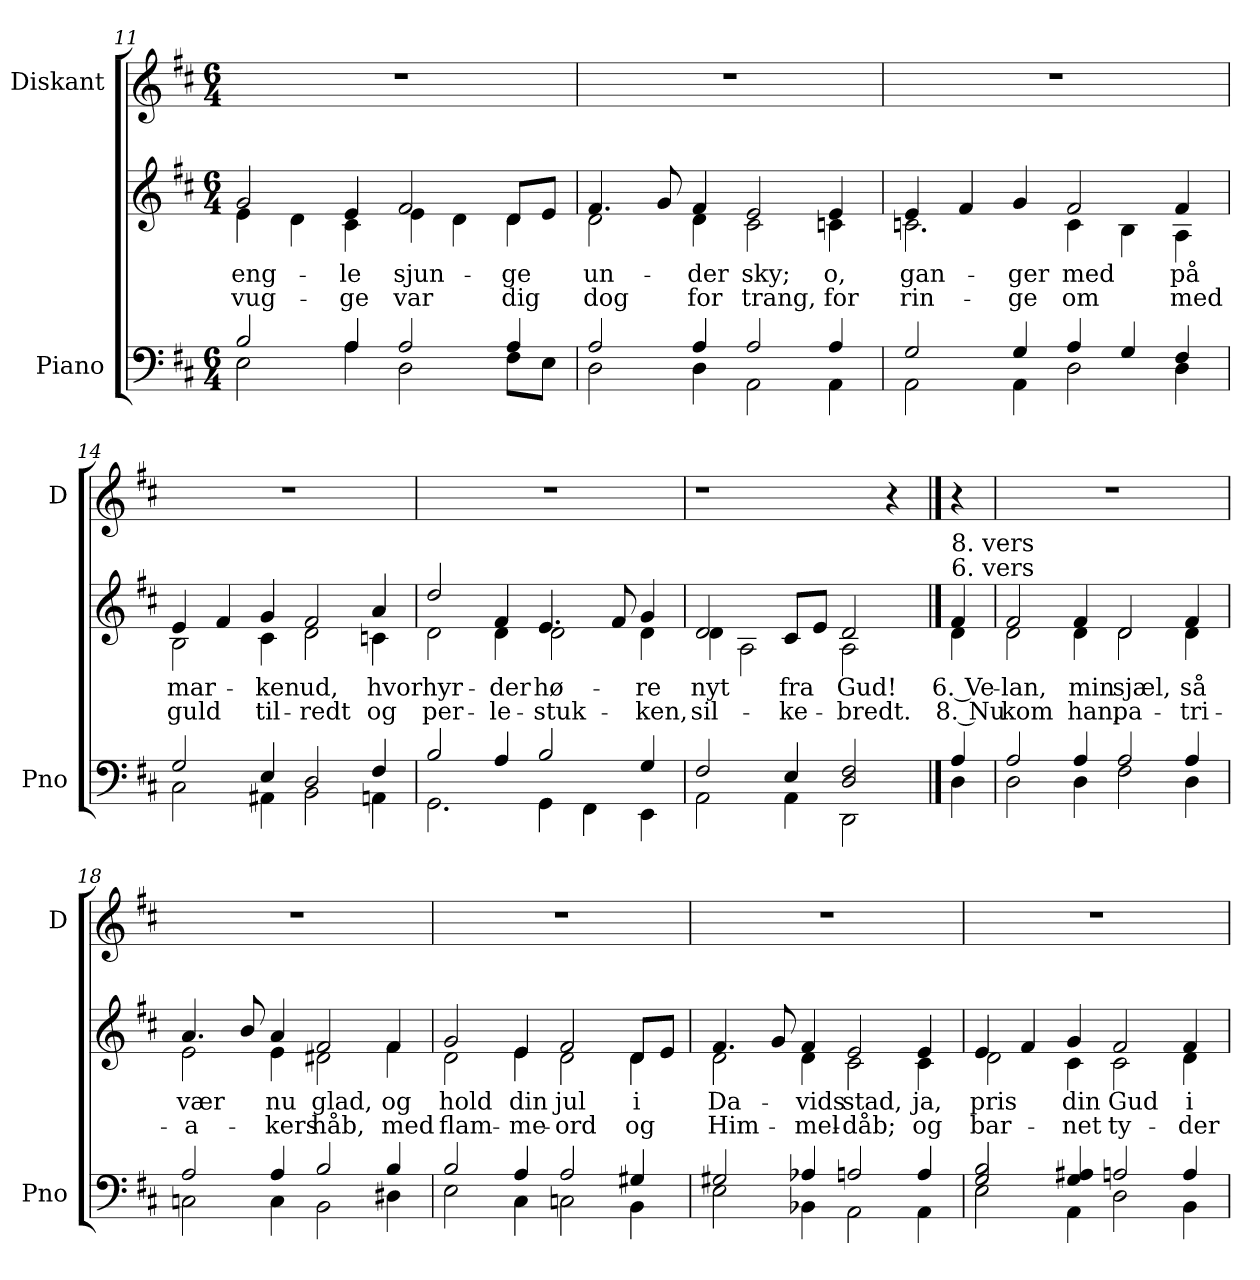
**kern	**kern	**text	**text	**kern
*part2	*part2	*part2	*part2	*part1
*staff3	*staff2	*staff2	*staff2	*staff1
*I"Piano	*	*	*	*I"Diskant
*I'Pno	*	*	*	*I'D
*clefF4	*clefG2	*	*	*clefG2
*k[f#c#]	*k[f#c#]	*	*	*k[f#c#]
*M6/4	*M6/4	*	*	*M6/4
=11	=11	=11	=11	=11
*^	*	*	*	*
!	!	!	!LO:LY:b	!LO:LY:b	!
*	*	*^	*	*	*
2B/	2E\	2g/	4e\	eng-	vug-	1.r
.	.	.	4d\	.	.	.
!	!	!	!	!LO:LY:b	!LO:LY:b	!
4A/	4A\	4e/	4c#\	-le	-ge	.
!	!	!	!	!LO:LY:b	!LO:LY:b	!
2A/	2D\	2f#/	4e\	sjun-	var	.
.	.	.	4d\	.	.	.
!	!	!	!	!LO:LY:b	!LO:LY:b	!
4A/	8F#\L	8d/L	4d\	-ge	dig	.
.	8E\J	8e/J	.	.	.	.
!!LO:PB:g=z
=12	=12	=12	=12	=12	=12	=12
!	!	!	!	!LO:LY:b	!LO:LY:b	!
2A/	2D\	4.f#/	2d\	un-	dog	1.r
.	.	8g/	.	.	.	.
!	!	!	!	!LO:LY:b	!LO:LY:b	!
4A/	4D\	4f#/	4d\	-der	for	.
!	!	!	!	!LO:LY:b	!LO:LY:b	!
2A/	2AA\	2e/	2c#\	sky;	trang,	.
!	!	!	!	!LO:LY:b	!LO:LY:b	!
4A/	4AA\	4e/	4cn\	o,	for	.
=13	=13	=13	=13	=13	=13	=13
!	!	!	!	!LO:LY:b	!LO:LY:b	!
2G/	2AA\	4e/	2.cn\	gan-	rin-	1.r
.	.	4f#/	.	.	.	.
!	!	!	!	!LO:LY:b	!LO:LY:b	!
4G/	4AA\	4g/	.	-ger	-ge	.
!	!	!	!	!LO:LY:b	!LO:LY:b	!
4A/	2D\	2f#/	4c\	med	om	.
4G/	.	.	4B\	.	.	.
!	!	!	!	!LO:LY:b	!LO:LY:b	!
4F#/	4D\	4f#/	4A\	på	med	.
=14	=14	=14	=14	=14	=14	=14
!	!	!	!	!LO:LY:b	!LO:LY:b	!
2G/	2C#\	4e/	2B\	mar-	guld	1.r
.	.	4f#/	.	.	.	.
!	!	!	!	!LO:LY:b	!LO:LY:b	!
4E/	4AA#X\	4g/	4c#\	-ken	til-	.
!	!	!	!	!LO:LY:b	!LO:LY:b	!
2D/	2BB\	2f#/	2d\	ud,	-redt	.
!	!	!	!	!LO:LY:b	!LO:LY:b	!
4F#/	4AAn\	4a/	4cn\	hvor	og	.
!!LO:LB:g=z
=15	=15	=15	=15	=15	=15	=15
!	!	!	!	!LO:LY:b	!LO:LY:b	!
2B/	2.GG\	2dd/	2d\	hyr-	per-	1.r
!	!	!	!	!LO:LY:b	!LO:LY:b	!
4A/	.	4f#/	4d\	-der	-le-	.
!	!	!	!	!LO:LY:b	!LO:LY:b	!
2B/	4GG\	4.e/	2d\	hø-	-stuk-	.
.	4FF#\	.	.	.	.	.
.	.	8f#/	.	.	.	.
!	!	!	!	!LO:LY:b	!LO:LY:b	!
4G/	4EE\	4g/	4d\	-re	-ken,	.
=16	=16	=16	=16	=16	=16	=16
!	!	!	!	!LO:LY:b	!LO:LY:b	!
2F#/	2AA\	2d/	4d\	nyt	sil-	1r
.	.	.	2A\	.	.	.
!	!	!	!	!LO:LY:b	!LO:LY:b	!
4E/	4AA\	8c#/L	.	fra	-ke-	.
.	.	8e/J	.	.	.	.
!	!	!	!	!LO:LY:b	!LO:LY:b	!
2D/ 2F#/	2DD\	2d/	2A\	Gud!	-bredt.	.
.	.	.	.	.	.	4r
!!LO:LB:g=z
==16X2	==16X2	==16X2	==16X2	==16X2	==16X2	==16X2
!	!	!LO:TX:a:t=6. vers	!	!	!	!
!	!	!LO:TX:a:t=8. vers	!	!	!	!
!	!	!	!	!LO:LY:b	!LO:LY:b	!
4A/	4D\	4f#/	4d\	6. Ve-	8. Nu	4r
=17	=17	=17	=17	=17	=17	=17
!	!	!	!	!LO:LY:b	!LO:LY:b	!
2A/	2D\	2f#/	2d\	-lan,	kom	1.r
!	!	!	!	!LO:LY:b	!LO:LY:b	!
4A/	4D\	4f#/	4d\	min	han,	.
!	!	!	!	!LO:LY:b	!LO:LY:b	!
2A/	2F#\	2d/	2d\	sjæl,	pa-	.
!	!	!	!	!LO:LY:b	!LO:LY:b	!
4A/	4D\	4f#/	4d\	så	-tri-	.
=18	=18	=18	=18	=18	=18	=18
!	!	!	!	!LO:LY:b	!LO:LY:b	!
2A/	2Cn\	4.a/	2e\	vær	-a-	1.r
.	.	8b/	.	.	.	.
!	!	!	!	!LO:LY:b	!LO:LY:b	!
4A/	4C\	4a/	4e\	nu	-kers	.
!	!	!	!	!LO:LY:b	!LO:LY:b	!
2B/	2BB\	2f#/	2d#X\	glad,	håb,	.
!	!	!	!	!LO:LY:b	!LO:LY:b	!
4B/	4D#X\	4f#/	4f#\	og	med	.
=19	=19	=19	=19	=19	=19	=19
!	!	!	!	!LO:LY:b	!LO:LY:b	!
2B/	2E\	2g/	2d\	hold	flam-	1.r
!	!	!	!	!LO:LY:b	!LO:LY:b	!
4A/	4C#\	4e/	4e\	din	-me-	.
!	!	!	!	!LO:LY:b	!LO:LY:b	!
2A/	2Cn\	2f#/	2d\	jul	-ord	.
!	!	!	!	!LO:LY:b	!LO:LY:b	!
4G#X/	4BB\	8d/L	4d\	i	og	.
.	.	8e/J	.	.	.	.
=20	=20	=20	=20	=20	=20	=20
!	!	!	!	!LO:LY:b	!LO:LY:b	!
2G#X/	2E\	4.f#/	2d\	Da-	Him-	1.r
.	.	8g/	.	.	.	.
!	!	!	!	!LO:LY:b	!LO:LY:b	!
4A-X/	4BB-X\	4f#/	4d\	-vids	-mel-	.
!	!	!	!	!LO:LY:b	!LO:LY:b	!
2An/	2AA\	2e/	2c#\	stad,	-dåb;	.
!	!	!	!	!LO:LY:b	!LO:LY:b	!
4A/	4AA\	4e/	4c#\	ja,	og	.
!!LO:LB:g=z
=21	=21	=21	=21	=21	=21	=21
!	!	!	!	!LO:LY:b	!LO:LY:b	!
2G/ 2B/	2E\	4e/	2d\	pris	bar-	1.r
.	.	4f#/	.	.	.	.
!	!	!	!	!LO:LY:b	!LO:LY:b	!
4G/ 4A#X/	4AA\	4g/	4c#\	din	-net	.
!	!	!	!	!LO:LY:b	!LO:LY:b	!
2An/	2D\	2f#/	2c#\	Gud	ty-	.
!	!	!	!	!LO:LY:b	!LO:LY:b	!
4A/	4BB\	4f#/	4d\	i	-der	.
*v	*v	*	*	*	*	*
*	*v	*v	*	*	*
=	=	=	=	=
*-	*-	*-	*-	*-
